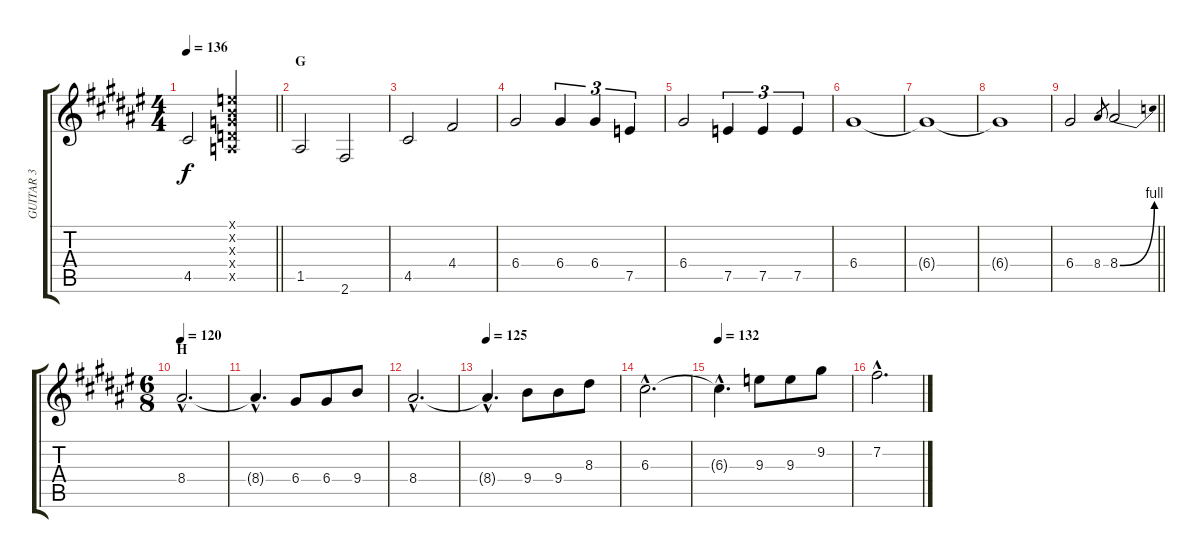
\track ("GUITAR 3" "GUITAR 3") {instrument distortionguitar}
\staff {score tabs}
\tuning (E4 B3 G3 D3 A2 E2) {hide}
\ts (4 4)
\tempo 136
\clef g2
\barLineRight lightlight
\ks f#
4.5{t}.2{dy f} (0.1{x} 0.2{x} 0.3{x} 0.4{x} 0.5{x}).2 |
\section ("" "G")
1.5.2 2.6.2 |
4.5.2 4.4.2 |
6.4.2 6.4.4{tu (3 2)} 6.4.4{tu (3 2)} 7.5.4{tu (3 2)} |
6.4.2 7.5.4{tu (3 2)} 7.5.4{tu (3 2)} 7.5.4{tu (3 2)} |
6.4.1 |
6.4{t}.1 |
6.4{t}.1 |
\barLineRight lightlight
6.4.2 8.4.8{gr} 8.4{be (bend 0 0 60 4)}.2 |
\ts (6 8)
\section ("" "H")
\tempo 120
8.4{hac}.2{d} |
8.4{hac t}.4{d} 6.4.8 6.4.8 9.4.8 |
8.4{hac}.2{d} |
\tempo 125
8.4{hac t}.4{d} 9.4.8 9.4.8 8.3.8 |
6.3{hac}.2{d} |
\tempo 132
6.3{hac t}.4{d} 9.3.8 9.3.8 9.2.8 |
7.2{hac}.2{d}
